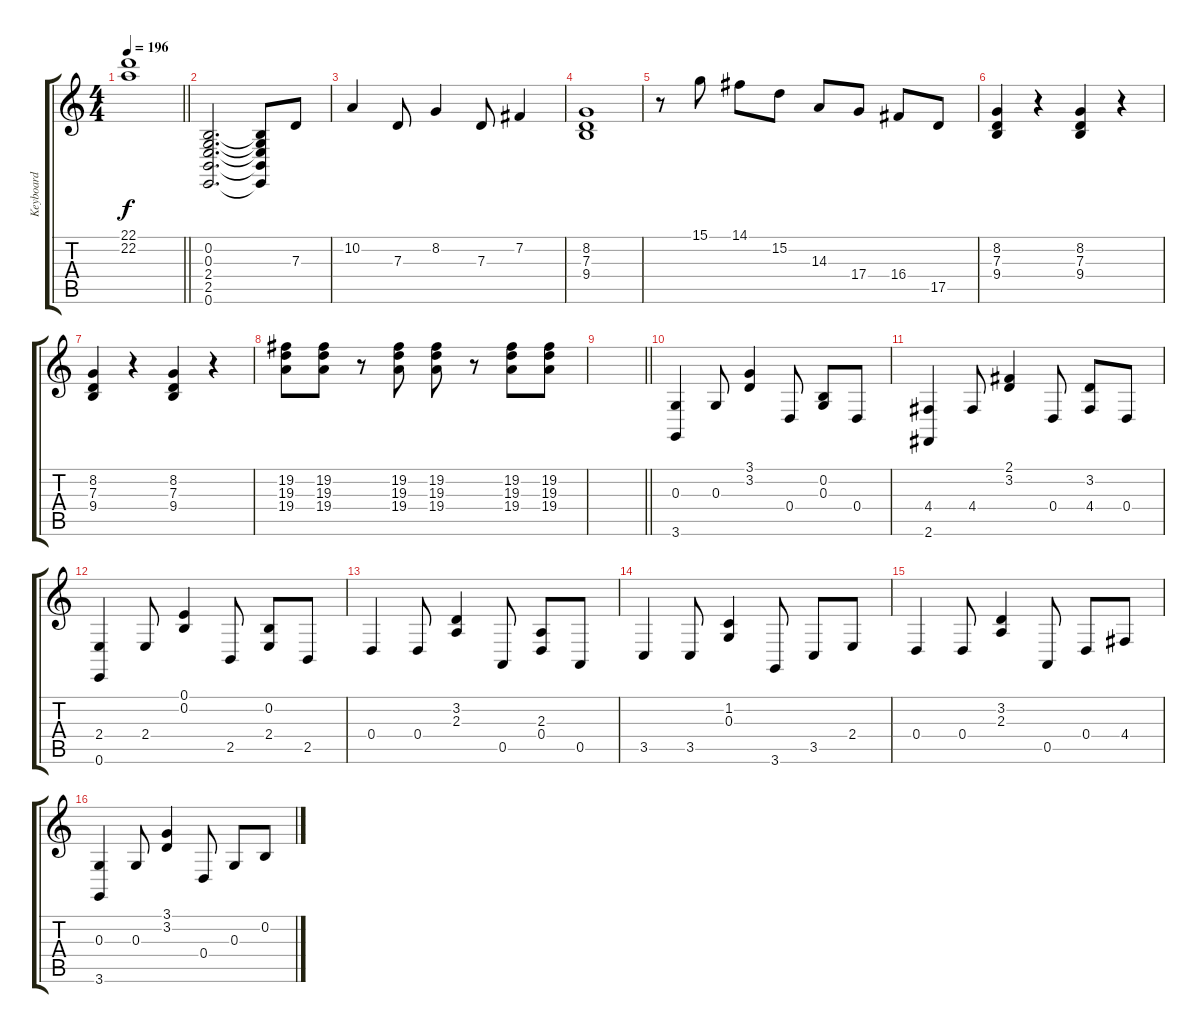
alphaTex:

\track ("Keyboard" "Keyboard") {instrument acousticgrandpiano}
\staff {score tabs}
\tuning (E4 B3 G3 D3 A2 E2) {hide}
\ts (4 4)
\tempo 196
\clef g2
\barLineRight lightlight
\ks c
(22.1 22.2).1{dy f} |
(0.2 0.3 2.4 2.5 0.6).2{d} (0.2{t} 0.3{t} 2.4{t} 2.5{t} 0.6{t}).8 7.3.8 |
10.2.4 7.3.8 8.2.4 7.3.8 7.2.4 |
(8.2 7.3 9.4).1 |
r.8 15.1.8 14.1.8 15.2.8 14.3.8 17.4.8 16.4.8 17.5.8 |
(8.2 7.3 9.4).4 r.4 (8.2 7.3 9.4).4 r.4 |
(8.2 7.3 9.4).4 r.4 (8.2 7.3 9.4).4 r.4 |
(19.2 19.3 19.4).8 (19.2 19.3 19.4).8 r.8 (19.2 19.3 19.4).8 (19.2 19.3 19.4).8 r.8 (19.2 19.3 19.4).8 (19.2 19.3 19.4).8 |
\barLineRight lightlight
|
(0.3 3.6).4 0.3.8 (3.1 3.2).4 0.4.8 (0.2 0.3).8 0.4.8 |
(4.4 2.6).4 4.4.8 (2.1 3.2).4 0.4.8 (3.2 4.4).8 0.4.8 |
(2.4 0.6).4 2.4.8 (0.1 0.2).4 2.5.8 (0.2 2.4).8 2.5.8 |
0.4.4 0.4.8 (3.2 2.3).4 0.5.8 (2.3 0.4).8 0.5.8 |
3.5.4 3.5.8 (1.2 0.3).4 3.6.8 3.5.8 2.4.8 |
0.4.4 0.4.8 (3.2 2.3).4 0.5.8 0.4.8 4.4.8 |
(0.3 3.6).4 0.3.8 (3.1 3.2).4 0.4.8 0.3.8 0.2.8
